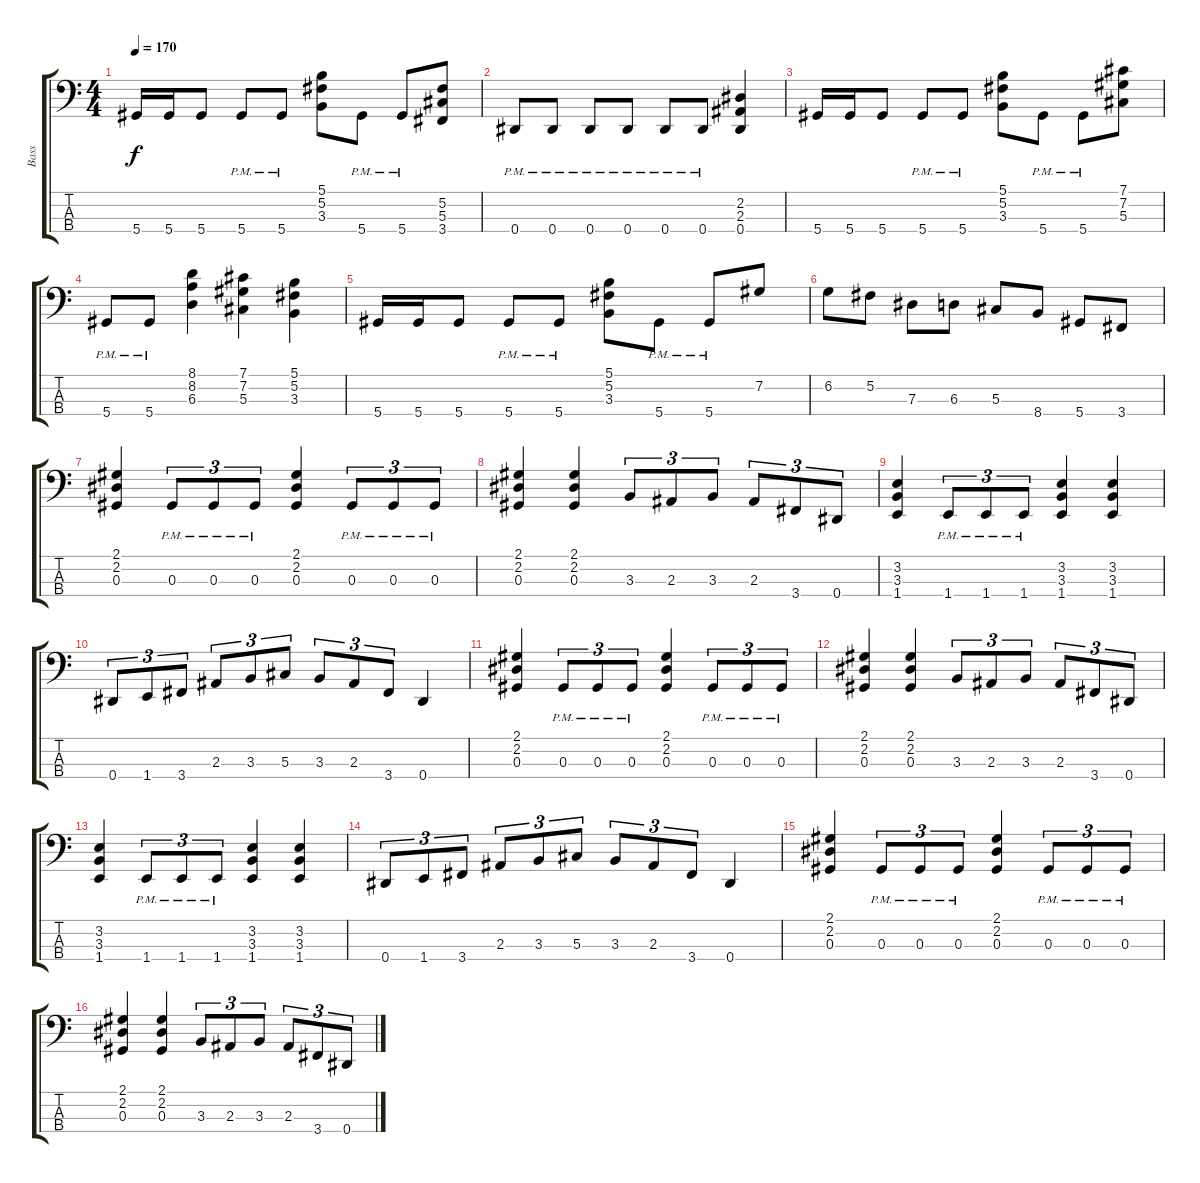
\track ("Bass" "Bass") {instrument electricbasspick}
\staff {score tabs}
\tuning (Gb2 Db2 Ab1 Eb1) {hide}
\ts (4 4)
\tempo 170
\clef f4
\ks c
5.4.16{dy f} 5.4.16 5.4.8 5.4{pm}.8 5.4{pm}.8 (5.1 5.2 3.3).8 5.4{pm}.8 5.4{pm}.8 (5.2 5.3 3.4).8 |
0.4{pm}.8 0.4{pm}.8 0.4{pm}.8 0.4{pm}.8 0.4{pm}.8 0.4{pm}.8 (2.2 2.3 0.4).4 |
5.4.16 5.4.16 5.4.8 5.4{pm}.8 5.4{pm}.8 (5.1 5.2 3.3).8 5.4{pm}.8 5.4{pm}.8 (7.1 7.2 5.3).8 |
5.4{pm}.8 5.4{pm}.8 (8.1 8.2 6.3).4 (7.1 7.2 5.3).4 (5.1 5.2 3.3).4 |
5.4.16 5.4.16 5.4.8 5.4{pm}.8 5.4{pm}.8 (5.1 5.2 3.3).8 5.4{pm}.8 5.4{pm}.8 7.2.8 |
6.2.8 5.2.8 7.3.8 6.3.8 5.3.8 8.4.8 5.4.8 3.4.8 |
(2.1 2.2 0.3).4 0.3{pm}.8{tu (3 2)} 0.3{pm}.8{tu (3 2)} 0.3{pm}.8{tu (3 2)} (2.1 2.2 0.3).4 0.3{pm}.8{tu (3 2)} 0.3{pm}.8{tu (3 2)} 0.3{pm}.8{tu (3 2)} |
(2.1 2.2 0.3).4 (2.1 2.2 0.3).4 3.3.8{tu (3 2)} 2.3.8{tu (3 2)} 3.3.8{tu (3 2)} 2.3.8{tu (3 2)} 3.4.8{tu (3 2)} 0.4.8{tu (3 2)} |
(3.2 3.3 1.4).4 1.4{pm}.8{tu (3 2)} 1.4{pm}.8{tu (3 2)} 1.4{pm}.8{tu (3 2)} (3.2 3.3 1.4).4 (3.2 3.3 1.4).4 |
0.4.8{tu (3 2)} 1.4.8{tu (3 2)} 3.4.8{tu (3 2)} 2.3.8{tu (3 2)} 3.3.8{tu (3 2)} 5.3.8{tu (3 2)} 3.3.8{tu (3 2)} 2.3.8{tu (3 2)} 3.4.8{tu (3 2)} 0.4.4 |
(2.1 2.2 0.3).4 0.3{pm}.8{tu (3 2)} 0.3{pm}.8{tu (3 2)} 0.3{pm}.8{tu (3 2)} (2.1 2.2 0.3).4 0.3{pm}.8{tu (3 2)} 0.3{pm}.8{tu (3 2)} 0.3{pm}.8{tu (3 2)} |
(2.1 2.2 0.3).4 (2.1 2.2 0.3).4 3.3.8{tu (3 2)} 2.3.8{tu (3 2)} 3.3.8{tu (3 2)} 2.3.8{tu (3 2)} 3.4.8{tu (3 2)} 0.4.8{tu (3 2)} |
(3.2 3.3 1.4).4 1.4{pm}.8{tu (3 2)} 1.4{pm}.8{tu (3 2)} 1.4{pm}.8{tu (3 2)} (3.2 3.3 1.4).4 (3.2 3.3 1.4).4 |
0.4.8{tu (3 2)} 1.4.8{tu (3 2)} 3.4.8{tu (3 2)} 2.3.8{tu (3 2)} 3.3.8{tu (3 2)} 5.3.8{tu (3 2)} 3.3.8{tu (3 2)} 2.3.8{tu (3 2)} 3.4.8{tu (3 2)} 0.4.4 |
(2.1 2.2 0.3).4 0.3{pm}.8{tu (3 2)} 0.3{pm}.8{tu (3 2)} 0.3{pm}.8{tu (3 2)} (2.1 2.2 0.3).4 0.3{pm}.8{tu (3 2)} 0.3{pm}.8{tu (3 2)} 0.3{pm}.8{tu (3 2)} |
(2.1 2.2 0.3).4 (2.1 2.2 0.3).4 3.3.8{tu (3 2)} 2.3.8{tu (3 2)} 3.3.8{tu (3 2)} 2.3.8{tu (3 2)} 3.4.8{tu (3 2)} 0.4.8{tu (3 2)}
